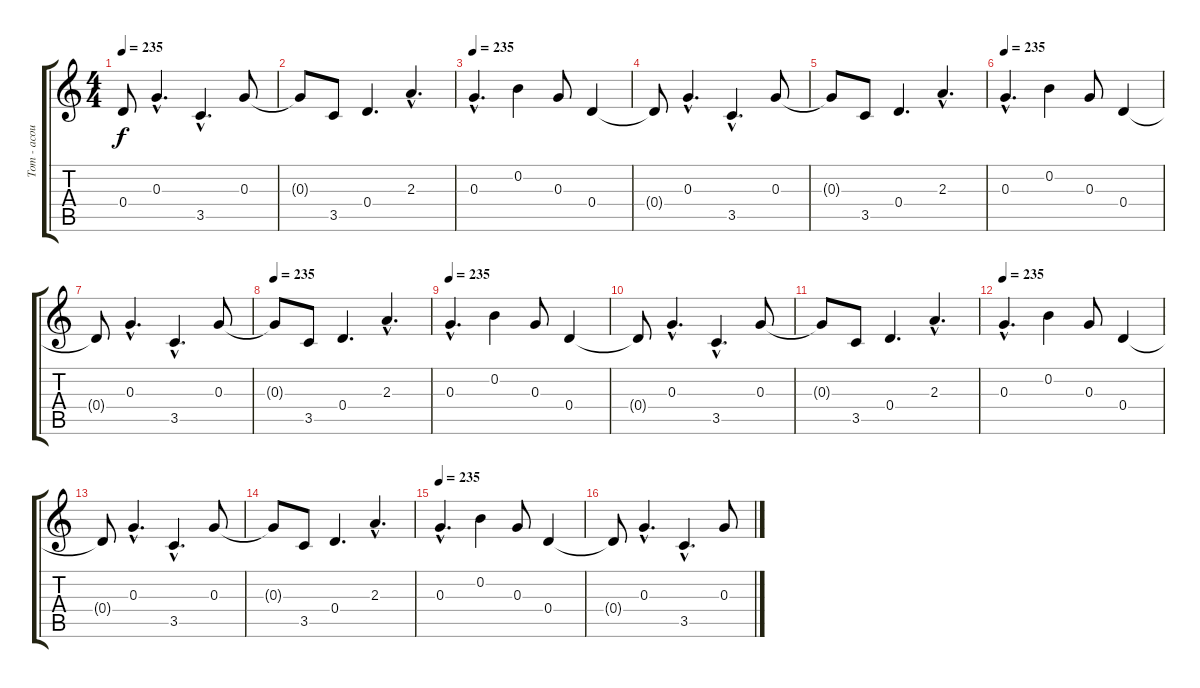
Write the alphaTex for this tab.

\track ("Tom - acoustic guitar" "Tom - acou") {instrument acousticguitarsteel}
\staff {score tabs}
\tuning (E4 B3 G3 D3 A2 E2) {hide}
\ts (4 4)
\tempo 235
\clef g2
\ks c
0.4{t}.8{dy f} 0.3{hac}.4{d} 3.5{hac}.4{d} 0.3.8 |
0.3{t}.8 3.5.8 0.4.4{d} 2.3{hac}.4{d} |
\tempo 235
0.3{hac}.4{d} 0.2.4 0.3.8 0.4.4 |
0.4{t}.8 0.3{hac}.4{d} 3.5{hac}.4{d} 0.3.8 |
0.3{t}.8 3.5.8 0.4.4{d} 2.3{hac}.4{d} |
\tempo 235
0.3{hac}.4{d} 0.2.4 0.3.8 0.4.4 |
0.4{t}.8 0.3{hac}.4{d} 3.5{hac}.4{d} 0.3.8 |
\tempo 235
0.3{t}.8 3.5.8 0.4.4{d} 2.3{hac}.4{d} |
\tempo 235
0.3{hac}.4{d} 0.2.4 0.3.8 0.4.4 |
0.4{t}.8 0.3{hac}.4{d} 3.5{hac}.4{d} 0.3.8 |
0.3{t}.8 3.5.8 0.4.4{d} 2.3{hac}.4{d} |
\tempo 235
0.3{hac}.4{d} 0.2.4 0.3.8 0.4.4 |
0.4{t}.8 0.3{hac}.4{d} 3.5{hac}.4{d} 0.3.8 |
0.3{t}.8 3.5.8 0.4.4{d} 2.3{hac}.4{d} |
\tempo 235
0.3{hac}.4{d} 0.2.4 0.3.8 0.4.4 |
0.4{t}.8 0.3{hac}.4{d} 3.5{hac}.4{d} 0.3.8
